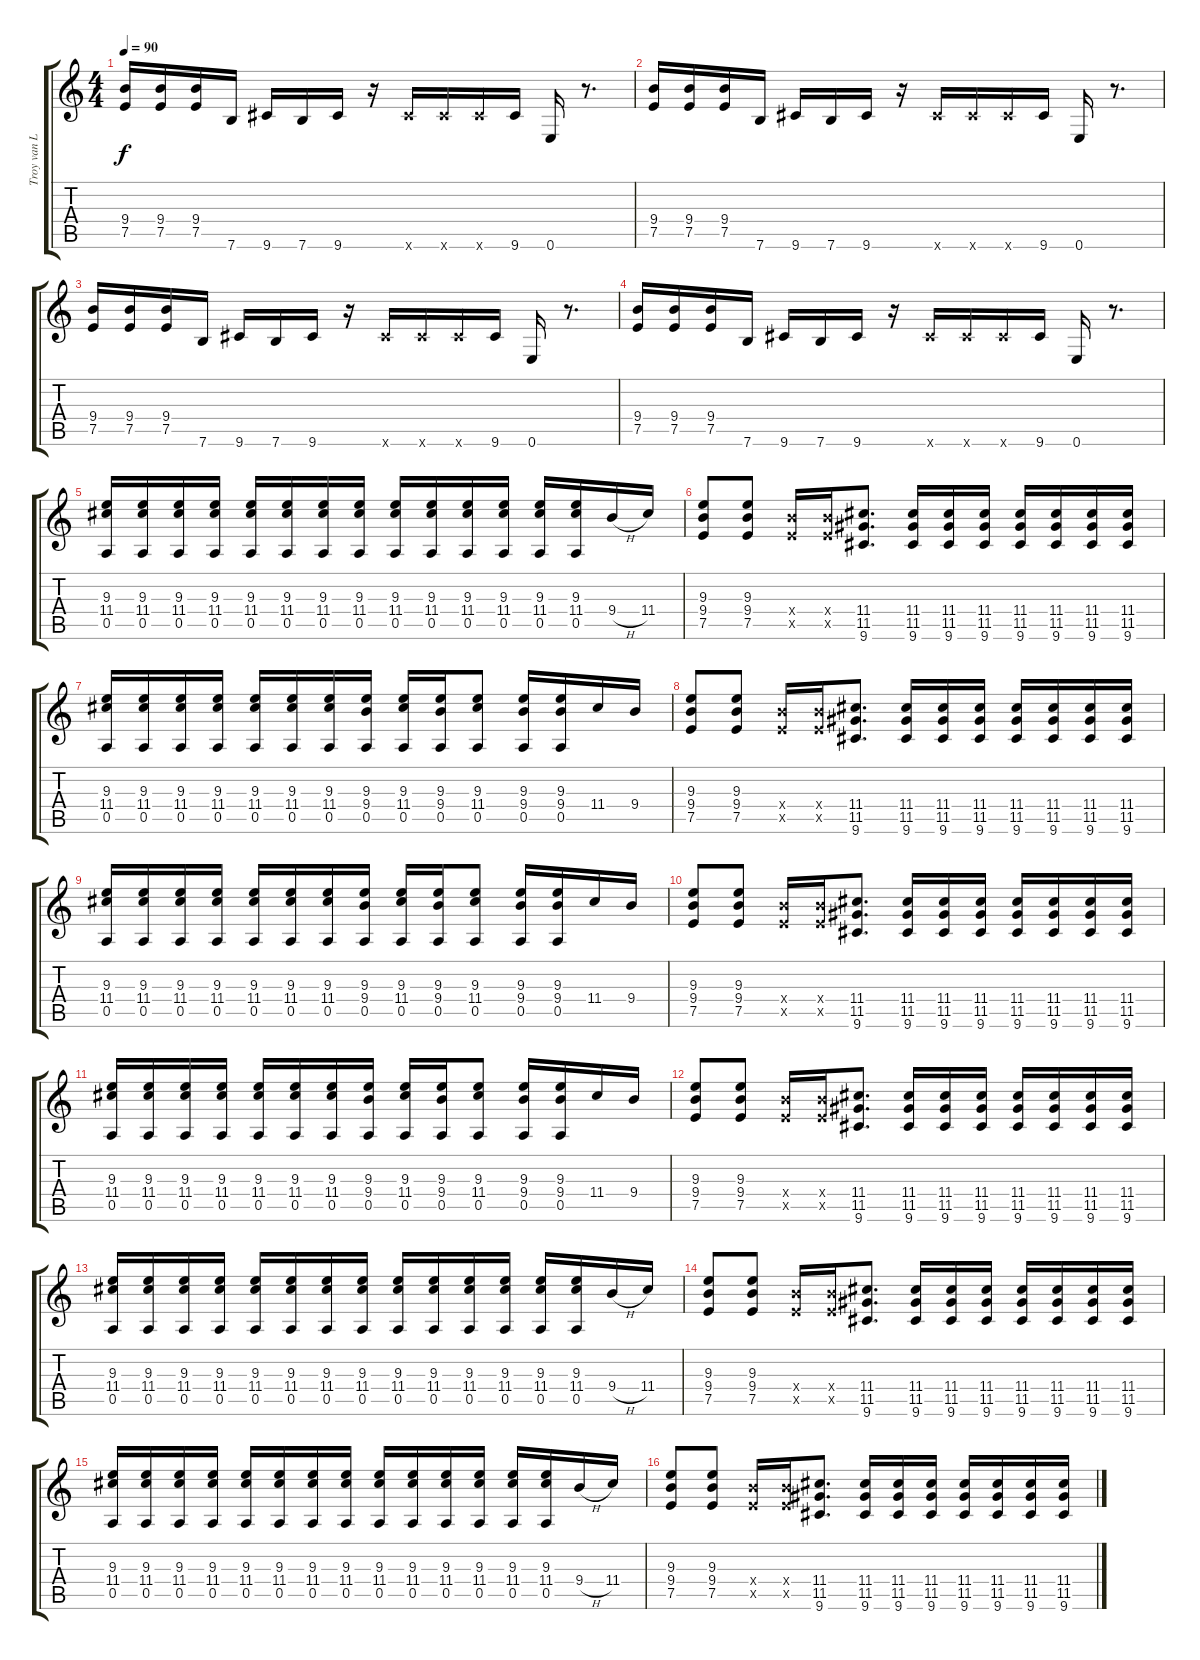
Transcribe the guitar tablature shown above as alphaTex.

\track ("Troy van Leeuwen" "Troy van L") {instrument acousticguitarsteel}
\staff {score tabs}
\tuning (E4 B3 G3 D3 A2 E2) {hide}
\ts (4 4)
\tempo 90
\clef g2
\ks c
(9.4 7.5).16{dy f} (9.4 7.5).16 (9.4 7.5).16 7.6.16 9.6.16 7.6.16 9.6.16 r.16 9.6{x}.16 9.6{x}.16 9.6{x}.16 9.6.16 0.6.16 r.8{d} |
(9.4 7.5).16 (9.4 7.5).16 (9.4 7.5).16 7.6.16 9.6.16 7.6.16 9.6.16 r.16 9.6{x}.16 9.6{x}.16 9.6{x}.16 9.6.16 0.6.16 r.8{d} |
(9.4 7.5).16 (9.4 7.5).16 (9.4 7.5).16 7.6.16 9.6.16 7.6.16 9.6.16 r.16 9.6{x}.16 9.6{x}.16 9.6{x}.16 9.6.16 0.6.16 r.8{d} |
(9.4 7.5).16 (9.4 7.5).16 (9.4 7.5).16 7.6.16 9.6.16 7.6.16 9.6.16 r.16 9.6{x}.16 9.6{x}.16 9.6{x}.16 9.6.16 0.6.16 r.8{d} |
(9.3 11.4 0.5).16 (9.3 11.4 0.5).16 (9.3 11.4 0.5).16 (9.3 11.4 0.5).16 (9.3 11.4 0.5).16 (9.3 11.4 0.5).16 (9.3 11.4 0.5).16 (9.3 11.4 0.5).16 (9.3 11.4 0.5).16 (9.3 11.4 0.5).16 (9.3 11.4 0.5).16 (9.3 11.4 0.5).16 (9.3 11.4 0.5).16 (9.3 11.4 0.5).16 9.4{h}.16 11.4.16 |
(9.3 9.4 7.5).8 (9.3 9.4 7.5).8 (9.4{x} 7.5{x}).16 (9.4{x} 7.5{x}).16 (11.4 11.5 9.6).8{d} (11.4 11.5 9.6).16 (11.4 11.5 9.6).16 (11.4 11.5 9.6).16 (11.4 11.5 9.6).16 (11.4 11.5 9.6).16 (11.4 11.5 9.6).16 (11.4 11.5 9.6).16 |
(9.3 11.4 0.5).16 (9.3 11.4 0.5).16 (9.3 11.4 0.5).16 (9.3 11.4 0.5).16 (9.3 11.4 0.5).16 (9.3 11.4 0.5).16 (9.3 11.4 0.5).16 (9.3 9.4 0.5).16 (9.3 11.4 0.5).16 (9.3 9.4 0.5).16 (9.3 11.4 0.5).8 (9.3 9.4 0.5).16 (9.3 9.4 0.5).16 11.4.16 9.4.16 |
(9.3 9.4 7.5).8 (9.3 9.4 7.5).8 (9.4{x} 7.5{x}).16 (9.4{x} 7.5{x}).16 (11.4 11.5 9.6).8{d} (11.4 11.5 9.6).16 (11.4 11.5 9.6).16 (11.4 11.5 9.6).16 (11.4 11.5 9.6).16 (11.4 11.5 9.6).16 (11.4 11.5 9.6).16 (11.4 11.5 9.6).16 |
(9.3 11.4 0.5).16 (9.3 11.4 0.5).16 (9.3 11.4 0.5).16 (9.3 11.4 0.5).16 (9.3 11.4 0.5).16 (9.3 11.4 0.5).16 (9.3 11.4 0.5).16 (9.3 9.4 0.5).16 (9.3 11.4 0.5).16 (9.3 9.4 0.5).16 (9.3 11.4 0.5).8 (9.3 9.4 0.5).16 (9.3 9.4 0.5).16 11.4.16 9.4.16 |
(9.3 9.4 7.5).8 (9.3 9.4 7.5).8 (9.4{x} 7.5{x}).16 (9.4{x} 7.5{x}).16 (11.4 11.5 9.6).8{d} (11.4 11.5 9.6).16 (11.4 11.5 9.6).16 (11.4 11.5 9.6).16 (11.4 11.5 9.6).16 (11.4 11.5 9.6).16 (11.4 11.5 9.6).16 (11.4 11.5 9.6).16 |
(9.3 11.4 0.5).16 (9.3 11.4 0.5).16 (9.3 11.4 0.5).16 (9.3 11.4 0.5).16 (9.3 11.4 0.5).16 (9.3 11.4 0.5).16 (9.3 11.4 0.5).16 (9.3 9.4 0.5).16 (9.3 11.4 0.5).16 (9.3 9.4 0.5).16 (9.3 11.4 0.5).8 (9.3 9.4 0.5).16 (9.3 9.4 0.5).16 11.4.16 9.4.16 |
(9.3 9.4 7.5).8 (9.3 9.4 7.5).8 (9.4{x} 7.5{x}).16 (9.4{x} 7.5{x}).16 (11.4 11.5 9.6).8{d} (11.4 11.5 9.6).16 (11.4 11.5 9.6).16 (11.4 11.5 9.6).16 (11.4 11.5 9.6).16 (11.4 11.5 9.6).16 (11.4 11.5 9.6).16 (11.4 11.5 9.6).16 |
(9.3 11.4 0.5).16 (9.3 11.4 0.5).16 (9.3 11.4 0.5).16 (9.3 11.4 0.5).16 (9.3 11.4 0.5).16 (9.3 11.4 0.5).16 (9.3 11.4 0.5).16 (9.3 11.4 0.5).16 (9.3 11.4 0.5).16 (9.3 11.4 0.5).16 (9.3 11.4 0.5).16 (9.3 11.4 0.5).16 (9.3 11.4 0.5).16 (9.3 11.4 0.5).16 9.4{h}.16 11.4.16 |
(9.3 9.4 7.5).8 (9.3 9.4 7.5).8 (9.4{x} 7.5{x}).16 (9.4{x} 7.5{x}).16 (11.4 11.5 9.6).8{d} (11.4 11.5 9.6).16 (11.4 11.5 9.6).16 (11.4 11.5 9.6).16 (11.4 11.5 9.6).16 (11.4 11.5 9.6).16 (11.4 11.5 9.6).16 (11.4 11.5 9.6).16 |
(9.3 11.4 0.5).16 (9.3 11.4 0.5).16 (9.3 11.4 0.5).16 (9.3 11.4 0.5).16 (9.3 11.4 0.5).16 (9.3 11.4 0.5).16 (9.3 11.4 0.5).16 (9.3 11.4 0.5).16 (9.3 11.4 0.5).16 (9.3 11.4 0.5).16 (9.3 11.4 0.5).16 (9.3 11.4 0.5).16 (9.3 11.4 0.5).16 (9.3 11.4 0.5).16 9.4{h}.16 11.4.16 |
(9.3 9.4 7.5).8 (9.3 9.4 7.5).8 (9.4{x} 7.5{x}).16 (9.4{x} 7.5{x}).16 (11.4 11.5 9.6).8{d} (11.4 11.5 9.6).16 (11.4 11.5 9.6).16 (11.4 11.5 9.6).16 (11.4 11.5 9.6).16 (11.4 11.5 9.6).16 (11.4 11.5 9.6).16 (11.4 11.5 9.6).16
